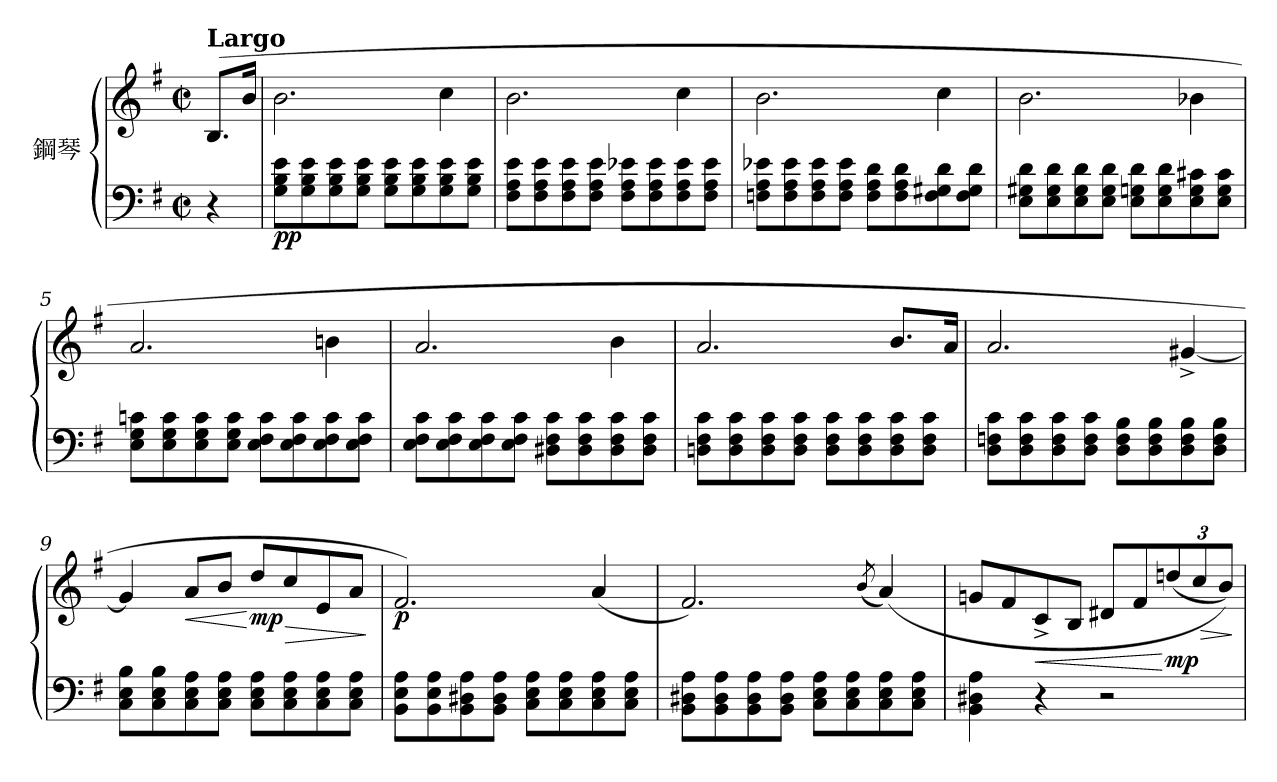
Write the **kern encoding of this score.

**kern	**kern	**dynam
*part1	*part1	*part1
*staff2	*staff1	*staff1/2
*I"鋼琴	*	*
*clefF4	*clefG2	*
*k[f#]	*k[f#]	*
*M2/2	*M2/2	*
*met(c|)	*met(c|)	*
=	=	=
!	!LO:TX:a:B:t=Largo	!
!	!	!LO:DY:b
!	!	!LO:DY:n=1:b
4r	(>8.B/L	p other-dynamics
*	*MM16	*
.	16b/Jk	.
=1	=1	=1
*	*MM34	*
!	!	!LO:DY:b=2
8G\ 8B\ 8e\L	2.b\	pp
*	*MM38	*
8G\ 8B\ 8e\	.	.
*	*MM42	*
8G\ 8B\ 8e\	.	.
*	*MM50	*
8G\ 8B\ 8e\J	.	.
8G\ 8B\ 8e\L	.	.
8G\ 8B\ 8e\	.	.
8G\ 8B\ 8e\	4cc\	.
8G\ 8B\ 8e\J	.	.
=2	=2	=2
8F#\ 8A\ 8e\L	2.b\	.
8F#\ 8A\ 8e\	.	.
8F#\ 8A\ 8e\	.	.
8F#\ 8A\ 8e\J	.	.
8F#\ 8A\ 8e-X\L	.	.
8F#\ 8A\ 8e-\	.	.
8F#\ 8A\ 8e-\	4cc\	.
8F#\ 8A\ 8e-\J	.	.
=3	=3	=3
8Fn\ 8A\ 8e-X\L	2.b\	.
8F\ 8A\ 8e-\	.	.
8F\ 8A\ 8e-\	.	.
8F\ 8A\ 8e-\J	.	.
8F\ 8A\ 8d\L	.	.
8F\ 8A\ 8d\	.	.
8F\ 8G#X\ 8d\	4cc\	.
8F\ 8G#\ 8d\J	.	.
!!LO:LB:g=z
=4	=4	=4
8E\ 8G#X\ 8d\L	2.b\	.
8E\ 8G#\ 8d\	.	.
8E\ 8G#\ 8d\	.	.
8E\ 8G#\ 8d\J	.	.
8E\ 8Gn\ 8d\L	.	.
8E\ 8G\ 8d\	.	.
8E\ 8G\ 8c#X\	4b-X\	.
8E\ 8G\ 8c#\J	.	.
=5	=5	=5
8E\ 8G\ 8cn\L	2.a/	.
8E\ 8G\ 8c\	.	.
8E\ 8G\ 8c\	.	.
8E\ 8G\ 8c\J	.	.
8E\ 8F#\ 8c\L	.	.
8E\ 8F#\ 8c\	.	.
8E\ 8F#\ 8c\	4bn\	.
8E\ 8F#\ 8c\J	.	.
=6	=6	=6
8E\ 8F#\ 8c\L	2.a/	.
8E\ 8F#\ 8c\	.	.
8E\ 8F#\ 8c\	.	.
8E\ 8F#\ 8c\J	.	.
8D#X\ 8F#\ 8c\L	.	.
8D#\ 8F#\ 8c\	.	.
8D#\ 8F#\ 8c\	4b\	.
8D#\ 8F#\ 8c\J	.	.
=7	=7	=7
8Dn\ 8F#\ 8c\L	2.a/	.
8D\ 8F#\ 8c\	.	.
8D\ 8F#\ 8c\	.	.
8D\ 8F#\ 8c\J	.	.
8D\ 8F#\ 8c\L	.	.
8D\ 8F#\ 8c\	.	.
8D\ 8F#\ 8c\	8.b/L	.
8D\ 8F#\ 8c\J	.	.
.	16a/Jk	.
!!LO:LB:g=z
=8	=8	=8
8D\ 8Fn\ 8c\L	2.a/	.
8D\ 8F\ 8c\	.	.
8D\ 8F\ 8c\	.	.
8D\ 8F\ 8c\J	.	.
8D\ 8F\ 8B\L	.	.
8D\ 8F\ 8B\	.	.
8D\ 8F\ 8B\	[4g#X^/	.
8D\ 8F\ 8B\J	.	.
=9	=9	=9
8C\ 8E\ 8B\L	4g#/]	.
8C\ 8E\ 8B\	.	.
!	!	!LO:HP:b
8C\ 8E\ 8A\	8a/L	<
8C\ 8E\ 8A\J	8b/J	.
!	!	!LO:HP:n=1:b
!	!	!LO:DY:n=1:b
8C\ 8E\ 8A\L	8dd/L	[ > mp
8C\ 8E\ 8A\	8cc/	.
8C\ 8E\ 8A\	8e/	.
8C\ 8E\ 8A\J	8a/J	.
.	.	]
=10	=10	=10
!	!	!LO:DY:b
8BB\ 8E\ 8A\L	2.f#/)	p
8BB\ 8E\ 8A\	.	.
8BB\ 8D#X\ 8A\	.	.
8BB\ 8D#\ 8A\J	.	.
8C\ 8E\ 8A\L	.	.
8C\ 8E\ 8A\	.	.
8C\ 8E\ 8A\	(<4a/	.
8C\ 8E\ 8A\J	.	.
=11	=11	=11
8BB\ 8D#X\ 8A\L	2.f#/)	.
8BB\ 8D#\ 8A\	.	.
8BB\ 8D#\ 8A\	.	.
8BB\ 8D#\ 8A\J	.	.
8C\ 8E\ 8A\L	.	.
8C\ 8E\ 8A\	.	.
.	(<8qb/	.
8C\ 8E\ 8A\	(>4a/)	.
8C\ 8E\ 8A\J	.	.
!!LO:LB:g=z
=12	=12	=12
4BB\ 4D#X\ 4A\	8gn/L	.
.	8f#/	.
!	!	!LO:HP:b
4r	8c^/	<
.	8B/J	.
2r	8d#X/L	.
.	8f#/	.
*	*Xbrackettup	*
!	!	!LO:HP:n=1:b
!	!	!LO:DY:n=1:b
.	(<12ddn/	[ > mp
.	12cc/	.
.	12b/J))	.
.	.	]
=	=	=
*-	*-	*-
